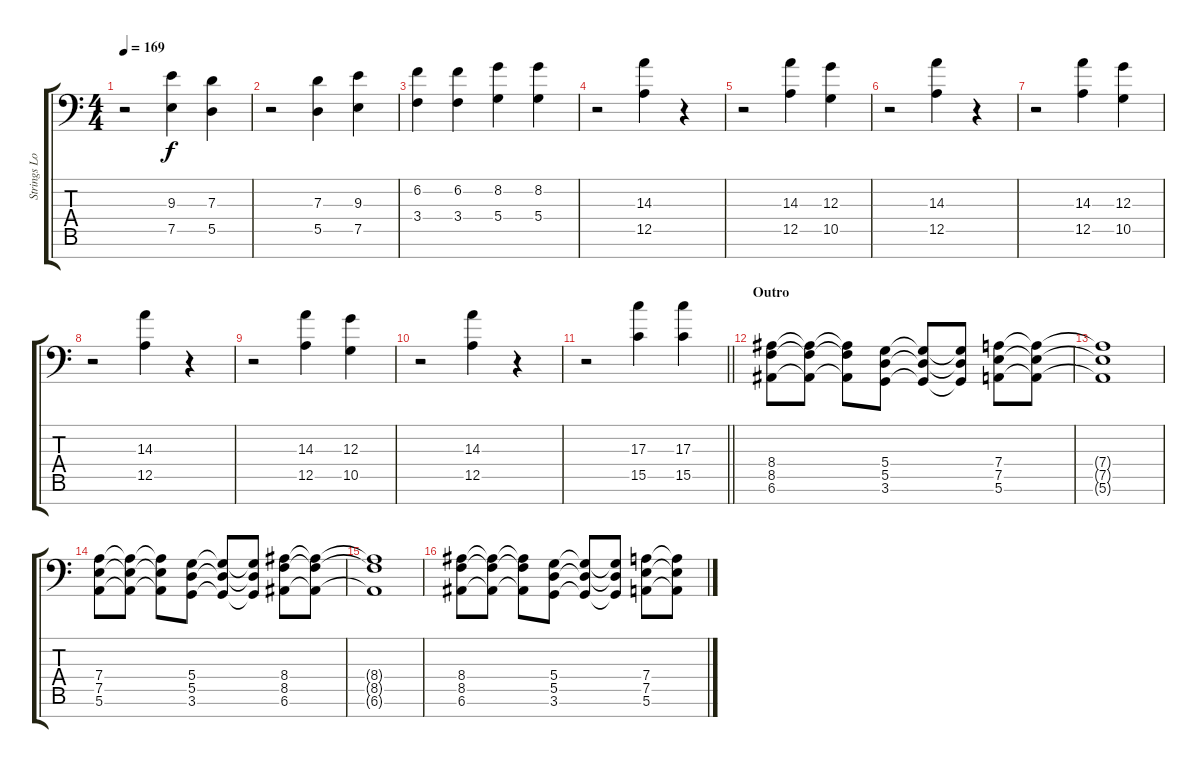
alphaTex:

\track ("Strings Low" "Strings Lo") {instrument stringensemble1}
\staff {score tabs}
\tuning (E4 B3 G3 D3 A2 E2 A1) {hide}
\ts (4 4)
\tempo 169
\clef f4
\ks c
r.2{dy f} (9.3 7.5).4 (7.3 5.5).4 |
r.2 (7.3 5.5).4 (9.3 7.5).4 |
(6.2 3.4).4 (6.2 3.4).4 (8.2 5.4).4 (8.2 5.4).4 |
r.2 (14.3 12.5).4 r.4 |
r.2 (14.3 12.5).4 (12.3 10.5).4 |
r.2 (14.3 12.5).4 r.4 |
r.2 (14.3 12.5).4 (12.3 10.5).4 |
r.2 (14.3 12.5).4 r.4 |
r.2 (14.3 12.5).4 (12.3 10.5).4 |
r.2 (14.3 12.5).4 r.4 |
\barLineRight lightlight
r.2 (17.3 15.5).4 (17.3 15.5).4 |
\section ("" "Outro")
(8.4 8.5 6.6).8 (8.4{t} 8.5{t} 6.6{t}).8 (8.4{t} 8.5{t} 6.6{t}).8 (5.4 5.5 3.6).8 (5.4{t} 5.5{t} 3.6{t}).8 (5.4{t} 5.5{t} 3.6{t}).8 (7.4 7.5 5.6).8 (7.4{t} 7.5{t} 5.6{t}).8 |
(7.4{t} 7.5{t} 5.6{t}).1 |
(7.4 7.5 5.6).8 (7.4{t} 7.5{t} 5.6{t}).8 (7.4{t} 7.5{t} 5.6{t}).8 (5.4 5.5 3.6).8 (5.4{t} 5.5{t} 3.6{t}).8 (5.4{t} 5.5{t} 3.6{t}).8 (8.4 8.5 6.6).8 (8.4{t} 8.5{t} 6.6{t}).8 |
(8.4{t} 8.5{t} 6.6{t}).1 |
(8.4 8.5 6.6).8 (8.4{t} 8.5{t} 6.6{t}).8 (8.4{t} 8.5{t} 6.6{t}).8 (5.4 5.5 3.6).8 (5.4{t} 5.5{t} 3.6{t}).8 (5.4{t} 5.5{t} 3.6{t}).8 (7.4 7.5 5.6).8 (7.4{t} 7.5{t} 5.6{t}).8
